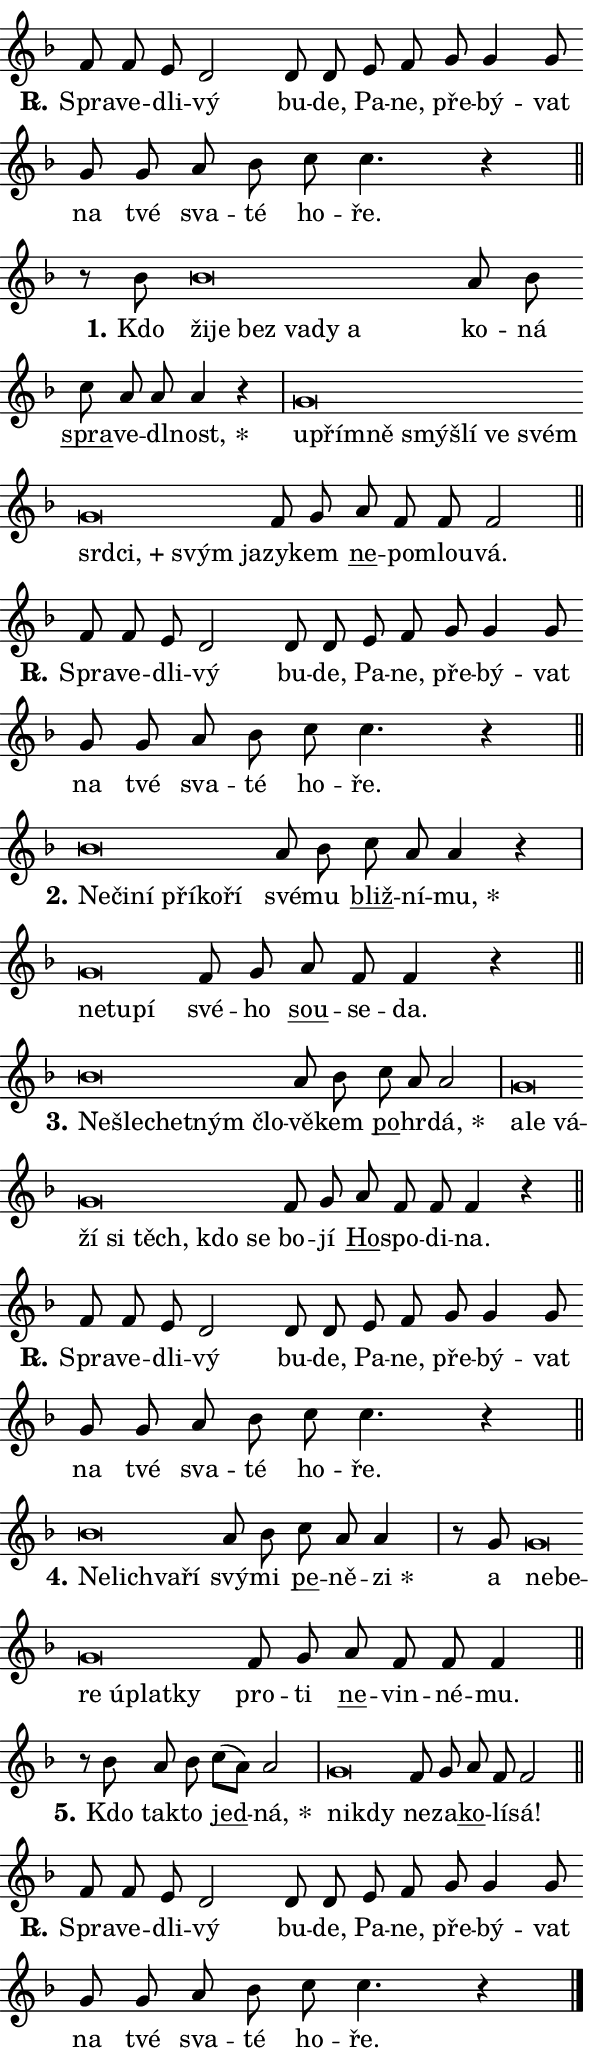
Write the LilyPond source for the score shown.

\version "2.24.0"
\header { tagline = "" }
\paper {
  indent = 0\cm
  top-margin = 0\cm
  right-margin = 0.13\cm % to fit lyric hyphens
  bottom-margin = 0\cm
  left-margin = 0\cm
  paper-width = 10\cm
  page-breaking = #ly:one-page-breaking
  system-system-spacing.basic-distance = #11
  score-system-spacing.basic-distance = #11
  ragged-last = ##f
}


%% Author: Thomas Morley
%% https://lists.gnu.org/archive/html/lilypond-user/2020-05/msg00002.html
#(define (line-position grob)
"Returns position of @var[grob} in current system:
   @code{'start}, if at first time-step
   @code{'end}, if at last time-step
   @code{'middle} otherwise
"
  (let* ((col (ly:item-get-column grob))
         (ln (ly:grob-object col 'left-neighbor))
         (rn (ly:grob-object col 'right-neighbor))
         (col-to-check-left (if (ly:grob? ln) ln col))
         (col-to-check-right (if (ly:grob? rn) rn col))
         (break-dir-left
           (and
             (ly:grob-property col-to-check-left 'non-musical #f)
             (ly:item-break-dir col-to-check-left)))
         (break-dir-right
           (and
             (ly:grob-property col-to-check-right 'non-musical #f)
             (ly:item-break-dir col-to-check-right))))
        (cond ((eqv? 1 break-dir-left) 'start)
              ((eqv? -1 break-dir-right) 'end)
              (else 'middle))))

#(define (tranparent-at-line-position vctor)
  (lambda (grob)
  "Relying on @code{line-position} select the relevant enry from @var{vctor}.
Used to determine transparency,"
    (case (line-position grob)
      ((end) (not (vector-ref vctor 0)))
      ((middle) (not (vector-ref vctor 1)))
      ((start) (not (vector-ref vctor 2))))))

noteHeadBreakVisibility =
#(define-music-function (break-visibility)(vector?)
"Makes @code{NoteHead}s transparent relying on @var{break-visibility}"
#{
  \override NoteHead.transparent =
    #(tranparent-at-line-position break-visibility)
#})

#(define delete-ledgers-for-transparent-note-heads
  (lambda (grob)
    "Reads whether a @code{NoteHead} is transparent.
If so this @code{NoteHead} is removed from @code{'note-heads} from
@var{grob}, which is supposed to be @code{LedgerLineSpanner}.
As a result ledgers are not printed for this @code{NoteHead}"
    (let* ((nhds-array (ly:grob-object grob 'note-heads))
           (nhds-list
             (if (ly:grob-array? nhds-array)
                 (ly:grob-array->list nhds-array)
                 '()))
           ;; Relies on the transparent-property being done before
           ;; Staff.LedgerLineSpanner.after-line-breaking is executed.
           ;; This is fragile ...
           (to-keep
             (remove
               (lambda (nhd)
                 (ly:grob-property nhd 'transparent #f))
               nhds-list)))
      ;; TODO find a better method to iterate over grob-arrays, similiar
      ;; to filter/remove etc for lists
      ;; For now rebuilt from scratch
      (set! (ly:grob-object grob 'note-heads)  '())
      (for-each
        (lambda (nhd)
          (ly:pointer-group-interface::add-grob grob 'note-heads nhd))
        to-keep))))

squashNotes = {
  \override NoteHead.X-extent = #'(-0.2 . 0.2)
  \override NoteHead.Y-extent = #'(-0.75 . 0)
  \override NoteHead.stencil =
    #(lambda (grob)
       (let ((pos (ly:grob-property grob 'staff-position)))
         (begin
           (if (< pos -7) (display "ERROR: Lower brevis then expected\n") (display ""))
           (if (<= pos -6) ly:text-interface::print ly:note-head::print))))
}
unSquashNotes = {
  \revert NoteHead.X-extent
  \revert NoteHead.Y-extent
  \revert NoteHead.stencil
}

hideNotes = \noteHeadBreakVisibility #begin-of-line-visible
unHideNotes = \noteHeadBreakVisibility #all-visible

% work-around for resetting accidentals
% https://lilypond.org/doc/v2.23/Documentation/notation/displaying-rhythms#unmetered-music
cadenzaMeasure = {
  \cadenzaOff
  \partial 1024 s1024
  \cadenzaOn
}

#(define-markup-command (accent layout props text) (markup?)
  "Underline accented syllable"
  (interpret-markup layout props
    #{\markup \override #'(offset . 4.3) \underline { #text }#}))

responsum = \markup \concat {
  "R" \hspace #-1.05 \path #0.1 #'((moveto 0 0.07) (lineto 0.9 0.8)) \hspace #0.05 "."
}

spaceSize = #0.6828661417322834 % exact space size for TeX Gyre Schola

\layout {
  \context {
    \Staff
    \remove "Time_signature_engraver"
    \override LedgerLineSpanner.after-line-breaking = #delete-ledgers-for-transparent-note-heads
  }
  \context {
    \Lyrics {
      \override LyricSpace.minimum-distance = \spaceSize
      \override LyricText.font-name = #"TeX Gyre Schola"
      \override LyricText.font-size = 1
      \override StanzaNumber.font-name = #"TeX Gyre Schola Bold"
      \override StanzaNumber.font-size = 1
    }
  }
  \context {
    \Score 
    \override NoteHead.text =
      #(lambda (grob) 
        (let ((pos (ly:grob-property grob 'staff-position)))
          #{\markup {
            \combine
              \halign #-0.55 \raise #(if (= pos -6) 0 0.5) \override #'(thickness . 2) \draw-line #'(3.2 . 0)
              \musicglyph "noteheads.sM1"
          }#}))
  }
}

% magnetic-lyrics.ily
%
%   written by
%     Jean Abou Samra <jean@abou-samra.fr>
%     Werner Lemberg <wl@gnu.org>
%
%   adapted by
%     Jiri Hon <jiri.hon@gmail.com>
%
% Version 2022-Apr-15

% https://www.mail-archive.com/lilypond-user@gnu.org/msg149350.html

#(define (Left_hyphen_pointer_engraver context)
   "Collect syllable-hyphen-syllable occurrences in lyrics and store
them in properties.  This engraver only looks to the left.  For
example, if the lyrics input is @code{foo -- bar}, it does the
following.

@itemize @bullet
@item
Set the @code{text} property of the @code{LyricHyphen} grob between
@q{foo} and @q{bar} to @code{foo}.

@item
Set the @code{left-hyphen} property of the @code{LyricText} grob with
text @q{foo} to the @code{LyricHyphen} grob between @q{foo} and
@q{bar}.
@end itemize

Use this auxiliary engraver in combination with the
@code{lyric-@/text::@/apply-@/magnetic-@/offset!} hook."
   (let ((hyphen #f)
         (text #f))
     (make-engraver
      (acknowledgers
       ((lyric-syllable-interface engraver grob source-engraver)
        (set! text grob)))
      (end-acknowledgers
       ((lyric-hyphen-interface engraver grob source-engraver)
        ;(when (not (grob::has-interface grob 'lyric-space-interface))
          (set! hyphen grob)));)
      ((stop-translation-timestep engraver)
       (when (and text hyphen)
         (ly:grob-set-object! text 'left-hyphen hyphen))
       (set! text #f)
       (set! hyphen #f)))))

#(define (lyric-text::apply-magnetic-offset! grob)
   "If the space between two syllables is less than the value in
property @code{LyricText@/.details@/.squash-threshold}, move the right
syllable to the left so that it gets concatenated with the left
syllable.

Use this function as a hook for
@code{LyricText@/.after-@/line-@/breaking} if the
@code{Left_@/hyphen_@/pointer_@/engraver} is active."
   (let ((hyphen (ly:grob-object grob 'left-hyphen #f)))
     (when hyphen
       (let ((left-text (ly:spanner-bound hyphen LEFT)))
         (when (grob::has-interface left-text 'lyric-syllable-interface)
           (let* ((common (ly:grob-common-refpoint grob left-text X))
                  (this-x-ext (ly:grob-extent grob common X))
                  (left-x-ext
                   (begin
                     ;; Trigger magnetism for left-text.
                     (ly:grob-property left-text 'after-line-breaking)
                     (ly:grob-extent left-text common X)))
                  ;; `delta` is the gap width between two syllables.
                  (delta (- (interval-start this-x-ext)
                            (interval-end left-x-ext)))
                  (details (ly:grob-property grob 'details))
                  (threshold (assoc-get 'squash-threshold details 0.2)))
             (when (< delta threshold)
               (let* (;; We have to manipulate the input text so that
                      ;; ligatures crossing syllable boundaries are not
                      ;; disabled.  For languages based on the Latin
                      ;; script this is essentially a beautification.
                      ;; However, for non-Western scripts it can be a
                      ;; necessity.
                      (lt (ly:grob-property left-text 'text))
                      (rt (ly:grob-property grob 'text))
                      (is-space (grob::has-interface hyphen 'lyric-space-interface))
                      (space (if is-space " " ""))
                      (extra-delta (if is-space spaceSize 0))
                      ;; Append new syllable.
                      (ltrt-space (if (and (string? lt) (string? rt))
                                (string-append lt space rt)
                                (make-concat-markup (list lt space rt))))
                      ;; Right-align `ltrt` to the right side.
                      (ltrt-space-markup (grob-interpret-markup
                               grob
                               (make-translate-markup
                                (cons (interval-length this-x-ext) 0)
                                (make-right-align-markup ltrt-space)))))
                 (begin
                   ;; Don't print `left-text`.
                   (ly:grob-set-property! left-text 'stencil #f)
                   ;; Set text and stencil (which holds all collected
                   ;; syllables so far) and shift it to the left.
                   (ly:grob-set-property! grob 'text ltrt-space)
                   (ly:grob-set-property! grob 'stencil ltrt-space-markup)
                   (ly:grob-translate-axis! grob (- (- delta extra-delta)) X))))))))))


#(define (lyric-hyphen::displace-bounds-first grob)
   ;; Make very sure this callback isn't triggered too early.
   (let ((left (ly:spanner-bound grob LEFT))
         (right (ly:spanner-bound grob RIGHT)))
     (ly:grob-property left 'after-line-breaking)
     (ly:grob-property right 'after-line-breaking)
     (ly:lyric-hyphen::print grob)))

squashThreshold = #0.4

\layout {
  \context {
    \Lyrics
    \consists #Left_hyphen_pointer_engraver
    \override LyricText.after-line-breaking =
      #lyric-text::apply-magnetic-offset!
    \override LyricHyphen.stencil = #lyric-hyphen::displace-bounds-first
    \override LyricText.details.squash-threshold = \squashThreshold
    \override LyricHyphen.minimum-distance = 0
    \override LyricHyphen.minimum-length = \squashThreshold
  }
}

squashText = \override LyricText.details.squash-threshold = 9999
unSquashText = \override LyricText.details.squash-threshold = \squashThreshold

leftText = \override LyricText.self-alignment-X = #LEFT
unLeftText = \revert LyricText.self-alignment-X

starOffset = #(lambda (grob) 
                (let ((x_offset (ly:self-alignment-interface::aligned-on-x-parent grob)))
                  (if (= x_offset 0) 0 (+ x_offset 1.2))))

star = #(define-music-function (syllable)(string?)
"Append star separator at the end of a syllable"
#{
  \once \override LyricText.X-offset = #starOffset
  \lyricmode { \markup {
    #syllable
    \override #'((font-name . "TeX Gyre Schola Bold")) \hspace #0.2 \lower #0.65 \larger "*"
  } }
#})

starAccent = #(define-music-function (syllable)(string?)
"Append star separator at the end of a syllable and make accent"
#{
  \once \override LyricText.X-offset = #starOffset
  \lyricmode { \markup {
    \accent #syllable
    \override #'((font-name . "TeX Gyre Schola Bold")) \hspace #0.2 \lower #0.65 \larger "*"
  } }
#})

breath = #(define-music-function (syllable)(string?)
"Append breathing indicator at the end of a syllable"
#{
  \lyricmode { \markup { #syllable "+" } }
#})

optionalBreath = #(define-music-function (syllable)(string?)
"Append optional breathing indicator at the end of a syllable"
#{
  \lyricmode { \markup { #syllable "(+)" } }
#})


\score {
    <<
        \new Voice = "melody" { \cadenzaOn \key f \major \relative { f'8 f e d2 \bar "" d8 d e f \bar "" g g4 g8 \bar "" g g \bar "" a bes c c4. r4 \cadenzaMeasure \bar "||" \break } }
        \new Lyrics \lyricsto "melody" { \lyricmode { \set stanza = \responsum
Spra -- ve -- dli -- vý bu -- de, Pa -- ne, pře -- bý -- vat na tvé sva -- té ho -- ře. } }
    >>
    \layout {}
}

\score {
    <<
        \new Voice = "melody" { \cadenzaOn \key f \major \relative { r8 bes'8 \squashNotes bes\breve*1/16 \hideNotes \breve*1/16 \bar "" \breve*1/16 \bar "" \breve*1/16 \bar "" \breve*1/16 \breve*1/16 \bar "" \unHideNotes \unSquashNotes a8 bes \bar "" c a a a4 r \cadenzaMeasure \bar "|" \squashNotes g\breve*1/16 \hideNotes \breve*1/16 \bar "" \breve*1/16 \bar "" \breve*1/16 \bar "" \breve*1/16 \bar "" \breve*1/16 \bar "" \breve*1/16 \bar "" \breve*1/16 \bar "" \breve*1/16 \bar "" \breve*1/16 \breve*1/16 \bar "" \unHideNotes \unSquashNotes f8 g \bar "" a f f f2 \cadenzaMeasure \bar "||" \break } }
        \new Lyrics \lyricsto "melody" { \lyricmode { \set stanza = "1."
Kdo \leftText ži -- \squashText je bez va -- dy a \unLeftText \unSquashText ko -- ná \markup \accent spra -- ve -- dl -- \star nost, \leftText u -- \squashText přím -- ně smý -- šlí ve svém srd -- \breath "ci," svým ja -- \unLeftText \unSquashText zy -- kem \markup \accent ne -- po -- mlou -- vá. } }
    >>
    \layout {}
}

\score {
    <<
        \new Voice = "melody" { \cadenzaOn \key f \major \relative { f'8 f e d2 \bar "" d8 d e f \bar "" g g4 g8 \bar "" g g \bar "" a bes c c4. r4 \cadenzaMeasure \bar "||" \break } }
        \new Lyrics \lyricsto "melody" { \lyricmode { \set stanza = \responsum
Spra -- ve -- dli -- vý bu -- de, Pa -- ne, pře -- bý -- vat na tvé sva -- té ho -- ře. } }
    >>
    \layout {}
}

\score {
    <<
        \new Voice = "melody" { \cadenzaOn \key f \major \relative { \squashNotes bes'\breve*1/16 \hideNotes \breve*1/16 \bar "" \breve*1/16 \bar "" \breve*1/16 \bar "" \breve*1/16 \breve*1/16 \bar "" \unHideNotes \unSquashNotes a8 bes \bar "" c a a4 r \cadenzaMeasure \bar "|" \squashNotes g\breve*1/16 \hideNotes \breve*1/16 \breve*1/16 \bar "" \unHideNotes \unSquashNotes f8 g \bar "" a f f4 r \cadenzaMeasure \bar "||" \break } }
        \new Lyrics \lyricsto "melody" { \lyricmode { \set stanza = "2."
\leftText Ne -- \squashText či -- ní pří -- ko -- ří \unLeftText \unSquashText své -- mu \markup \accent bliž -- ní -- \star mu, \leftText ne -- \squashText tu -- pí \unLeftText \unSquashText své -- ho \markup \accent sou -- se -- da. } }
    >>
    \layout {}
}

\score {
    <<
        \new Voice = "melody" { \cadenzaOn \key f \major \relative { \squashNotes bes'\breve*1/16 \hideNotes \breve*1/16 \bar "" \breve*1/16 \bar "" \breve*1/16 \breve*1/16 \bar "" \unHideNotes \unSquashNotes a8 bes \bar "" c a a2 \cadenzaMeasure \bar "|" \squashNotes g\breve*1/16 \hideNotes \breve*1/16 \bar "" \breve*1/16 \bar "" \breve*1/16 \bar "" \breve*1/16 \bar "" \breve*1/16 \bar "" \breve*1/16 \breve*1/16 \bar "" \unHideNotes \unSquashNotes f8 g \bar "" a f f f4 r \cadenzaMeasure \bar "||" \break } }
        \new Lyrics \lyricsto "melody" { \lyricmode { \set stanza = "3."
\leftText Ne -- \squashText šle -- chet -- ným člo -- \unLeftText \unSquashText vě -- kem \markup \accent po -- hr -- \star dá, \leftText a -- \squashText le vá -- ží si těch, kdo se \unLeftText \unSquashText bo -- jí \markup \accent Ho -- spo -- di -- na. } }
    >>
    \layout {}
}

\score {
    <<
        \new Voice = "melody" { \cadenzaOn \key f \major \relative { f'8 f e d2 \bar "" d8 d e f \bar "" g g4 g8 \bar "" g g \bar "" a bes c c4. r4 \cadenzaMeasure \bar "||" \break } }
        \new Lyrics \lyricsto "melody" { \lyricmode { \set stanza = \responsum
Spra -- ve -- dli -- vý bu -- de, Pa -- ne, pře -- bý -- vat na tvé sva -- té ho -- ře. } }
    >>
    \layout {}
}

\score {
    <<
        \new Voice = "melody" { \cadenzaOn \key f \major \relative { \squashNotes bes'\breve*1/16 \hideNotes \breve*1/16 \breve*1/16 \bar "" \unHideNotes \unSquashNotes a8 bes \bar "" c a a4 \cadenzaMeasure \bar "|" r8 g8 \squashNotes g\breve*1/16 \hideNotes \breve*1/16 \bar "" \breve*1/16 \bar "" \breve*1/16 \bar "" \breve*1/16 \breve*1/16 \bar "" \unHideNotes \unSquashNotes f8 g \bar "" a f f f4 \cadenzaMeasure \bar "||" \break } }
        \new Lyrics \lyricsto "melody" { \lyricmode { \set stanza = "4."
\leftText Ne -- \squashText lichva -- ří \unLeftText \unSquashText svý -- mi \markup \accent pe -- ně -- \star zi a \leftText ne -- \squashText be -- re ú -- plat -- ky \unLeftText \unSquashText pro -- ti \markup \accent ne -- vin -- né -- mu. } }
    >>
    \layout {}
}

\score {
    <<
        \new Voice = "melody" { \cadenzaOn \key f \major \relative { r8 bes'8 a8 bes \bar "" c[( a)] a2 \cadenzaMeasure \bar "|" \squashNotes g\breve*1/16 \hideNotes \breve*1/16 \bar "" \unHideNotes \unSquashNotes f8 g \bar "" a f f2 \cadenzaMeasure \bar "||" \break } }
        \new Lyrics \lyricsto "melody" { \lyricmode { \set stanza = "5."
Kdo tak -- to \markup \accent jed -- \star ná, \leftText ni -- \squashText kdy \unLeftText \unSquashText ne -- za -- \markup \accent ko -- lí -- sá! } }
    >>
    \layout {}
}

\score {
    <<
        \new Voice = "melody" { \cadenzaOn \key f \major \relative { f'8 f e d2 \bar "" d8 d e f \bar "" g g4 g8 \bar "" g g \bar "" a bes c c4. r4 \cadenzaMeasure \bar "||" \break } \bar "|." }
        \new Lyrics \lyricsto "melody" { \lyricmode { \set stanza = \responsum
Spra -- ve -- dli -- vý bu -- de, Pa -- ne, pře -- bý -- vat na tvé sva -- té ho -- ře. } }
    >>
    \layout {}
}
